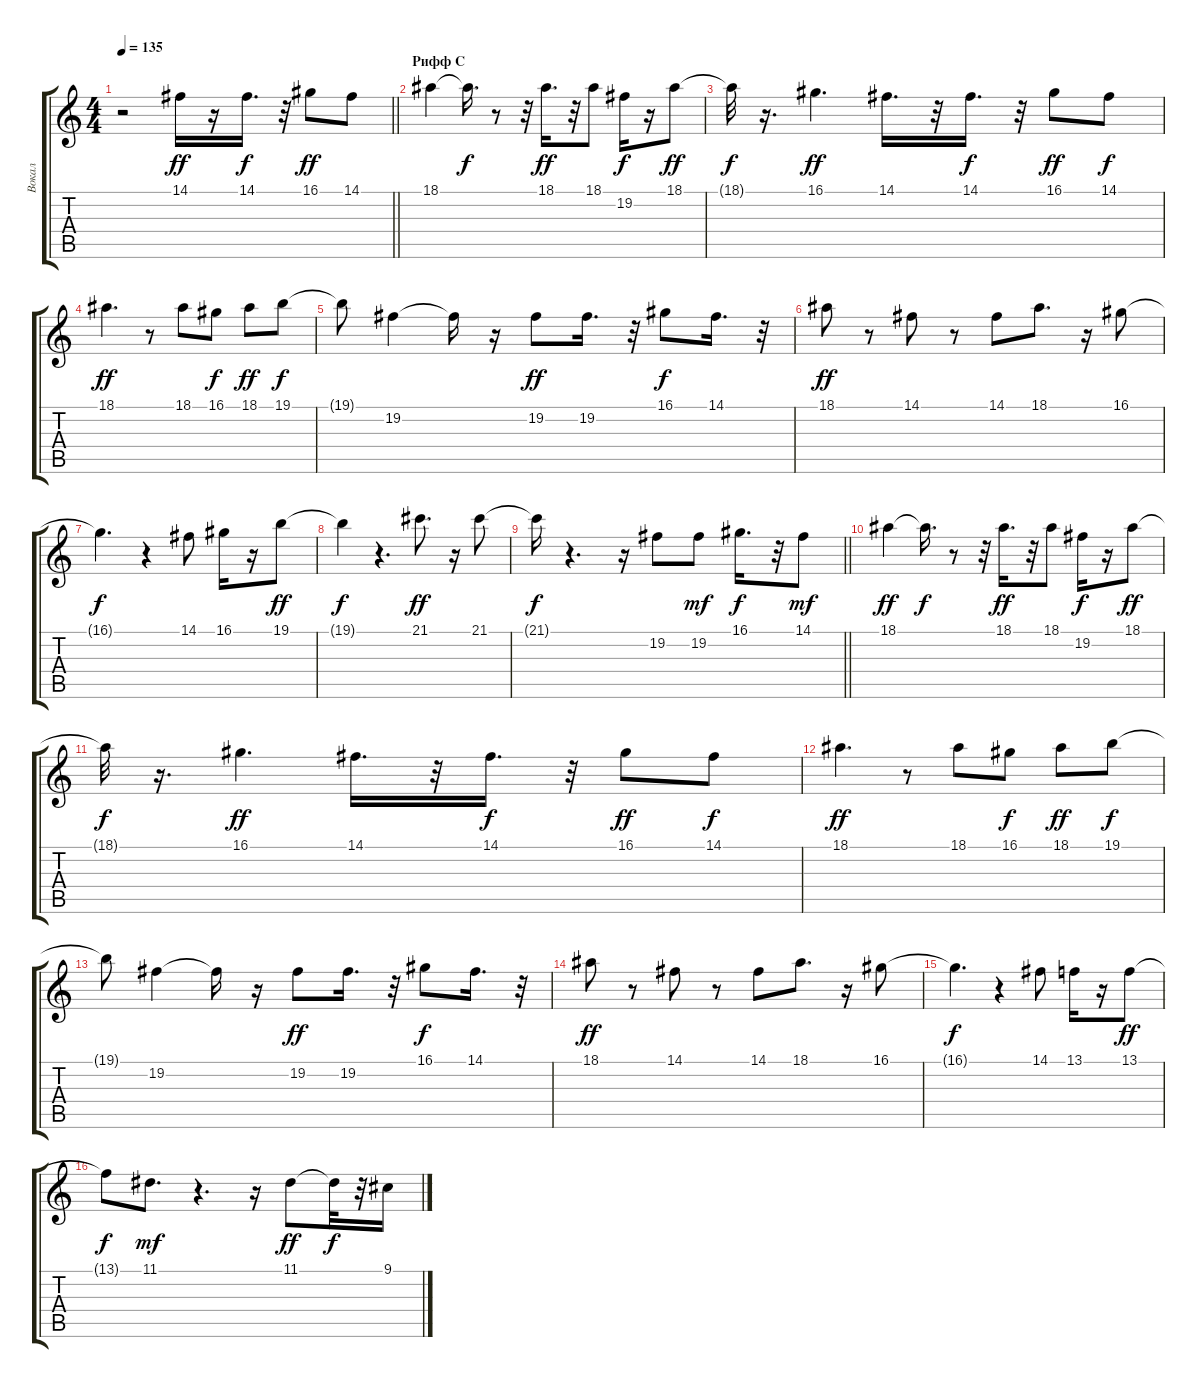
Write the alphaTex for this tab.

\track ("Вокал" "Вокал") {instrument viola}
\staff {score tabs}
\tuning (E4 B3 G3 D3 A2 E2) {hide}
\ts (4 4)
\tempo 135
\clef g2
\barLineRight lightlight
\ks c
r.2{dy f} 14.1.16{dy ff} r.16 14.1.16{d dy f} r.32 16.1.8{dy ff} 14.1.8 |
\section ("" "Рифф С")
18.1.4 18.1{t}.16{d dy f} r.8 r.32 18.1.16{d dy ff} r.32 18.1.8 19.2.16{dy f} r.16 18.1.8{dy ff} |
18.1{t}.32{dy f} r.16{d} 16.1.4{d dy ff} 14.1.16{d} r.32 14.1.16{d dy f} r.32 16.1.8{dy ff} 14.1.8{dy f} |
18.1.4{d dy ff} r.8 18.1.8 16.1.8{dy f} 18.1.8{dy ff} 19.1.8{dy f} |
19.1{t}.8 19.2.4 19.2{t}.16 r.16 19.2.8{dy ff} 19.2.16{d} r.32 16.1.8{dy f} 14.1.16{d} r.32 |
18.1.8{dy ff} r.8 14.1.8 r.8 14.1.8 18.1.8{d} r.16 16.1.8 |
16.1{t}.4{d dy f} r.4 14.1.8 16.1.16 r.16 19.1.8{dy ff} |
19.1{t}.4{dy f} r.4{d} 21.1.8{d dy ff} r.16 21.1.8 |
\barLineRight lightlight
21.1{t}.16{dy f} r.4{d} r.16 19.2.8 19.2.8{dy mf} 16.1.16{d dy f} r.32 14.1.8{dy mf} |
18.1.4{dy ff} 18.1{t}.16{d dy f} r.8 r.32 18.1.16{d dy ff} r.32 18.1.8 19.2.16{dy f} r.16 18.1.8{dy ff} |
18.1{t}.32{dy f} r.16{d} 16.1.4{d dy ff} 14.1.16{d} r.32 14.1.16{d dy f} r.32 16.1.8{dy ff} 14.1.8{dy f} |
18.1.4{d dy ff} r.8 18.1.8 16.1.8{dy f} 18.1.8{dy ff} 19.1.8{dy f} |
19.1{t}.8 19.2.4 19.2{t}.16 r.16 19.2.8{dy ff} 19.2.16{d} r.32 16.1.8{dy f} 14.1.16{d} r.32 |
18.1.8{dy ff} r.8 14.1.8 r.8 14.1.8 18.1.8{d} r.16 16.1.8 |
16.1{t}.4{d dy f} r.4 14.1.8 13.1.16 r.16 13.1.8{dy ff} |
13.1{t}.8{dy f} 11.1.8{d dy mf} r.4{d} r.16 11.1.8{dy ff} 11.1{t}.32{dy f} r.32 9.1.16
